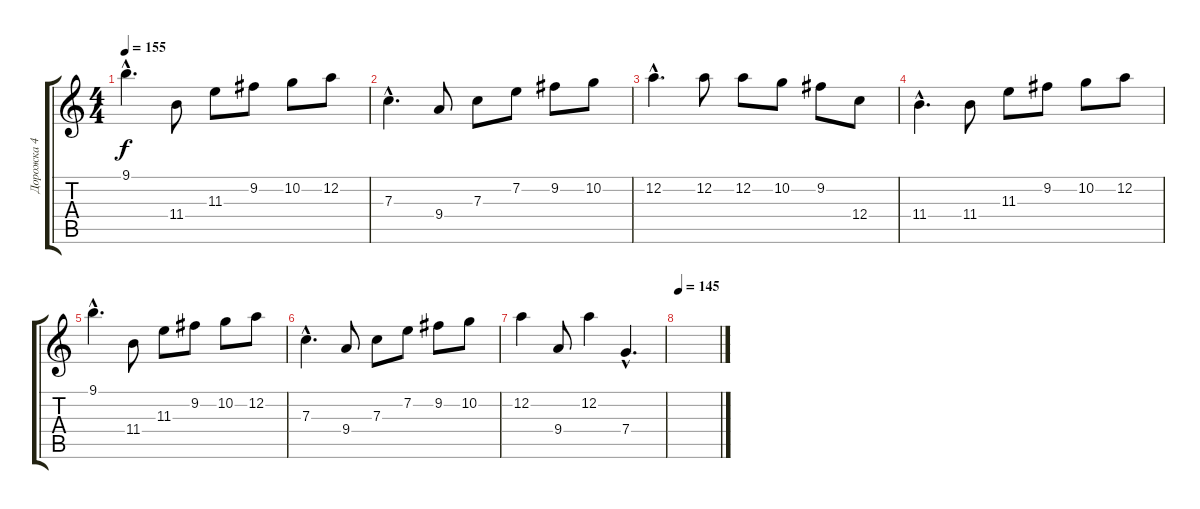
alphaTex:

\track ("Дорожка 4" "Дорожка 4") {instrument distortionguitar}
\staff {score tabs}
\tuning (D4 A3 F3 C3 G2 D2) {hide}
\ts (4 4)
\tempo 155
\clef g2
\ks c
9.1{hac}.4{d dy f} 11.4.8 11.3.8 9.2.8 10.2.8 12.2.8 |
7.3{hac}.4{d} 9.4.8 7.3.8 7.2.8 9.2.8 10.2.8 |
12.2{hac}.4{d} 12.2.8 12.2.8 10.2.8 9.2.8 12.4.8 |
11.4{hac}.4{d} 11.4.8 11.3.8 9.2.8 10.2.8 12.2.8 |
9.1{hac}.4{d} 11.4.8 11.3.8 9.2.8 10.2.8 12.2.8 |
7.3{hac}.4{d} 9.4.8 7.3.8 7.2.8 9.2.8 10.2.8 |
12.2.4 9.4.8 12.2.4 7.4{hac}.4{d} |
\tempo 145
